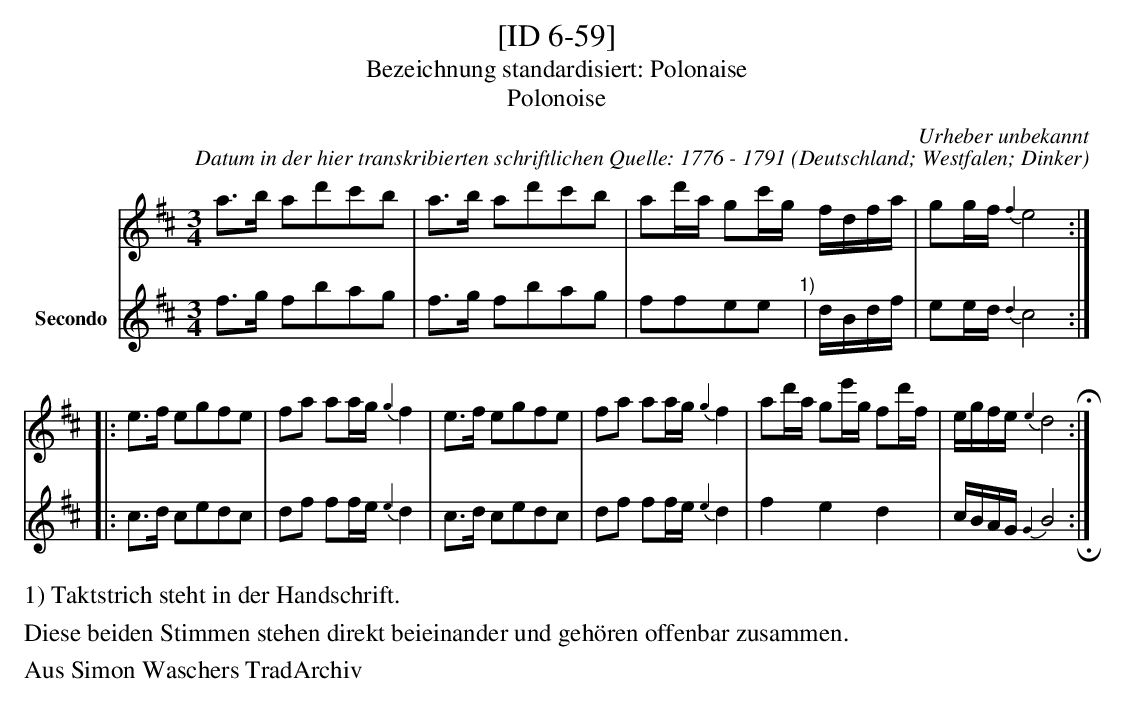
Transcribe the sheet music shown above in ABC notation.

X:1
T:[ID 6-59]
T:Bezeichnung standardisiert: Polonaise
T:Polonoise
C:Urheber unbekannt
C:Datum in der hier transkribierten schriftlichen Quelle: 1776 - 1791
O:Deutschland; Westfalen; Dinker
L:1/16
M:3/4
K:D
V:1
a2>b2 a2d'2c'2b2 | a2>b2 a2d'2c'2b2 | a2d'a g2c'g fdfa | g2gf{f2}e8 ::
e2>f2 e2g2f2e2 | f2a2 a2ag{g2}f4 | e2>f2 e2g2f2e2 | f2a2 a2ag{g2}f4 | a2d'a g2e'g f2d'f | egfe{e2}d8 H:|
V:2 name="Secondo"
f2>g2 f2b2a2g2 | f2>g2 f2b2a2g2 | f2f2e2e2 "^1)"| dBdf | e2ed{d2}c8 ::
c2>d2 c2e2d2c2 | d2f2 f2fe{e2}d4 | c2>d2 c2e2d2c2 | d2f2 f2fe{e2}d4 | f4 e4 d4 | cBAG{G2}B8 !invertedfermata!:|
